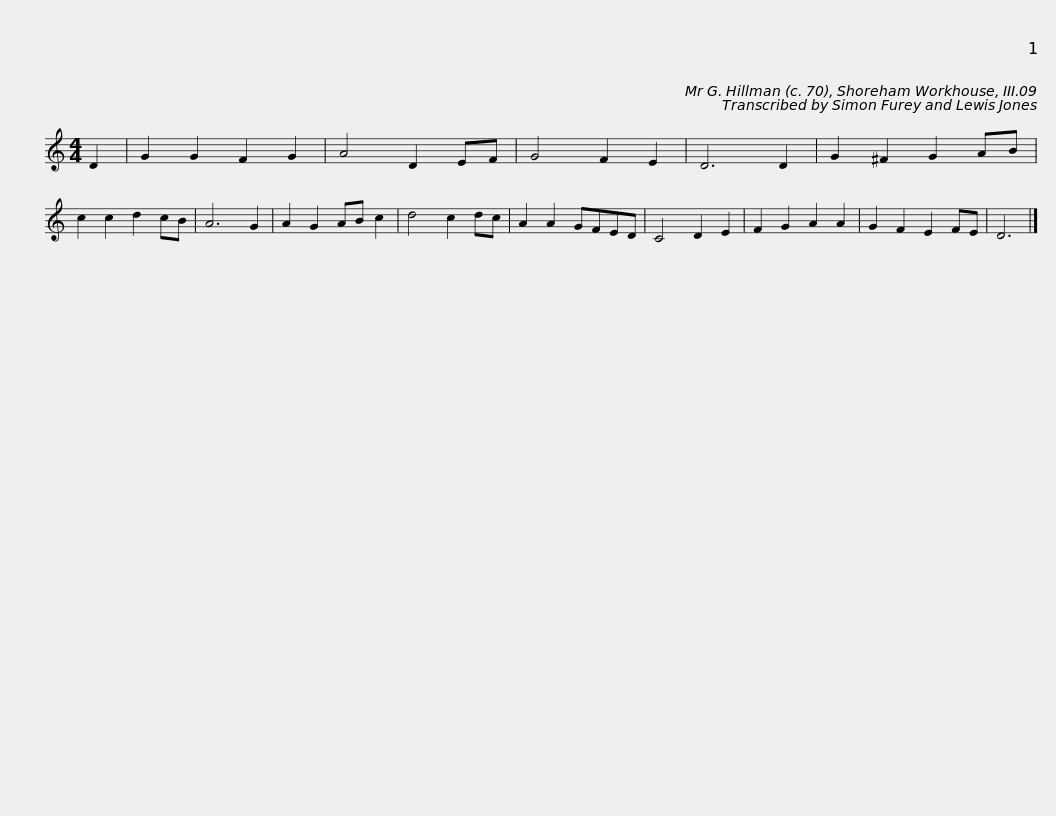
X:1
L:1/8
M:4/4
I:linebreak $
K:C
V:1 treble
V:1
 D2 | G2 G2 F2 G2 | A4 D2 EF | G4 F2 E2 | D6 D2 | %5
 G2 ^F2 G2 AB | c2 c2 d2 cB | A6 G2 |$ A2 G2 AB c2 | d4 c2 dc | %10
 A2 A2 GFED | C4 D2 E2 | F2 G2 A2 A2 | G2 F2 E2 FE | D6 |] %15
